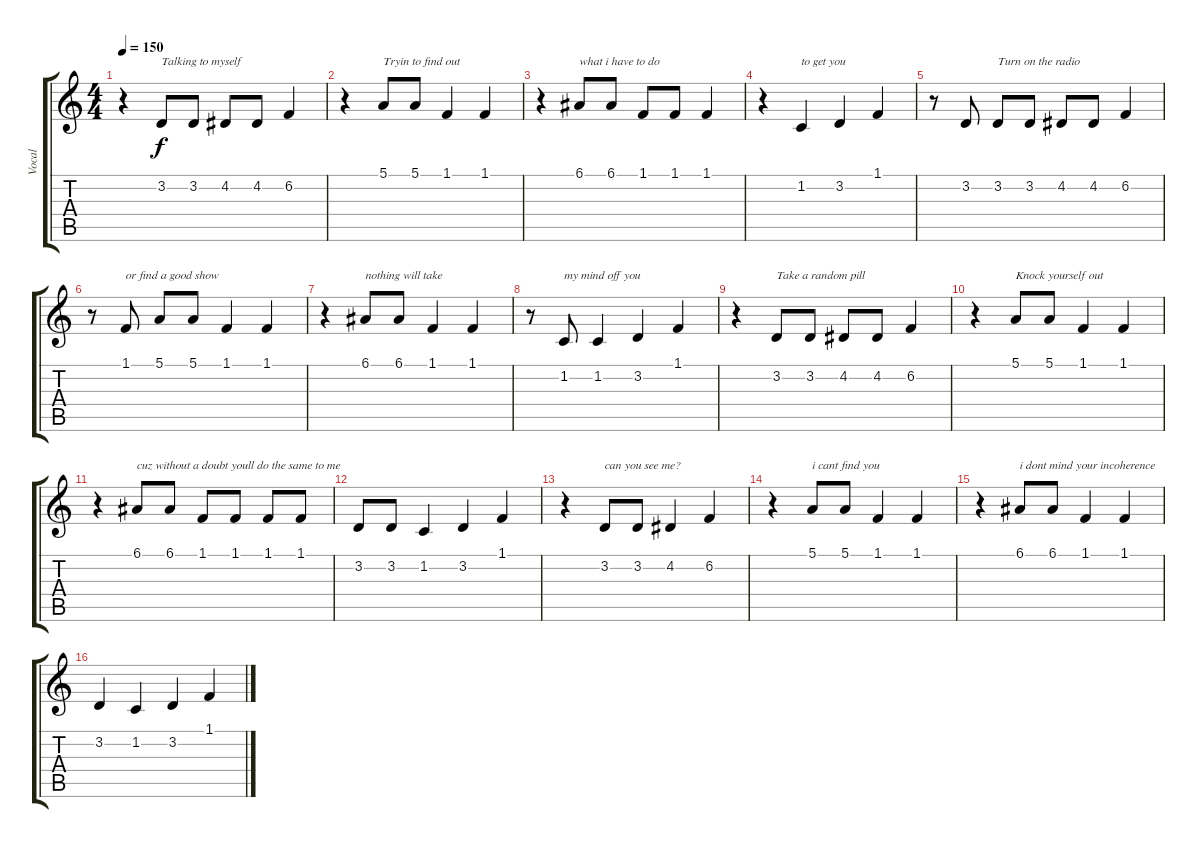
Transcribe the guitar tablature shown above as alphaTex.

\track ("Vocal" "Vocal") {instrument tenorsax}
\staff {score tabs}
\tuning (E4 B3 G3 D3 A2 E2) {hide}
\ts (4 4)
\tempo 150
\clef g2
\ks c
r.4{dy f} 3.2.8{txt "Talking to myself"} 3.2.8 4.2.8 4.2.8 6.2.4 |
r.4 5.1.8{txt "Tryin to find out"} 5.1.8 1.1.4 1.1.4 |
r.4 6.1.8{txt "what i have to do"} 6.1.8 1.1.8 1.1.8 1.1.4 |
r.4 1.2.4{txt "to get you"} 3.2.4 1.1.4 |
r.8 3.2.8 3.2.8{txt "Turn on the radio"} 3.2.8 4.2.8 4.2.8 6.2.4 |
r.8 1.1.8{txt "or find a good show"} 5.1.8 5.1.8 1.1.4 1.1.4 |
r.4 6.1.8{txt "nothing will take"} 6.1.8 1.1.4 1.1.4 |
r.8 1.2.8{txt "my mind off you"} 1.2.4 3.2.4 1.1.4 |
r.4 3.2.8{txt "Take a random pill"} 3.2.8 4.2.8 4.2.8 6.2.4 |
r.4 5.1.8{txt "Knock yourself out"} 5.1.8 1.1.4 1.1.4 |
r.4 6.1.8{txt "cuz without a doubt youll do the same to me"} 6.1.8 1.1.8 1.1.8 1.1.8 1.1.8 |
3.2.8 3.2.8 1.2.4 3.2.4 1.1.4 |
r.4 3.2.8{txt "can you see me?"} 3.2.8 4.2.4 6.2.4 |
r.4 5.1.8{txt "i cant find you"} 5.1.8 1.1.4 1.1.4 |
r.4 6.1.8{txt "i dont mind your incoherence"} 6.1.8 1.1.4 1.1.4 |
3.2.4 1.2.4 3.2.4 1.1.4
